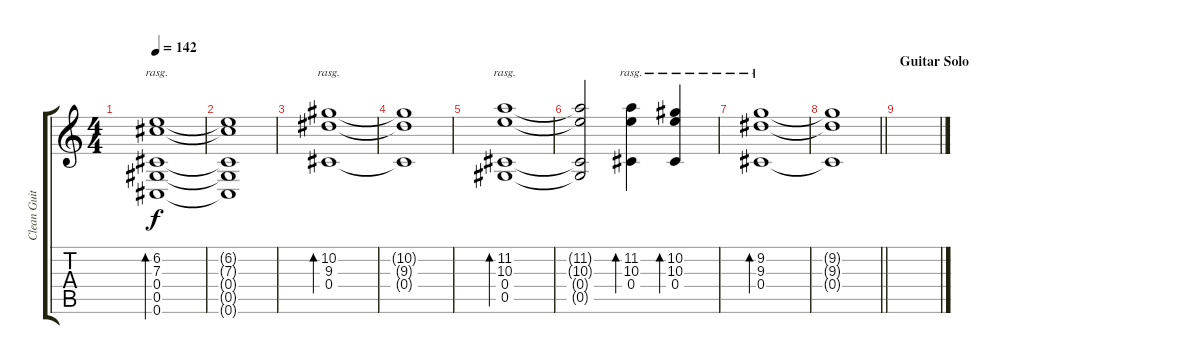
\track ("Clean Guitar" "Clean Guit") {instrument electricguitarclean}
\staff {score tabs}
\tuning (Eb4 Bb3 Gb3 Db3 Ab2 Db2) {hide}
\ts (4 4)
\tempo 142
\clef g2
\ks c
(6.2 7.3 0.4 0.5 0.6).1{bd 240 rasg ii dy f} |
(6.2{t} 7.3{t} 0.4{t} 0.5{t} 0.6{t}).1 |
(10.2 9.3 0.4).1{bd 240 rasg ii} |
(10.2{t} 9.3{t} 0.4{t}).1 |
(11.2 10.3 0.4 0.5).1{bd 240 rasg ii} |
(11.2{t} 10.3{t} 0.4{t} 0.5{t}).2 (11.2 10.3 0.4).4{bd 240 rasg ii} (10.2 10.3 0.4).4{bd 240 rasg ii} |
(9.2 9.3 0.4).1{bd 240 rasg ii} |
\barLineRight lightlight
(9.2{t} 9.3{t} 0.4{t}).1 |
\section ("" "Guitar Solo")
